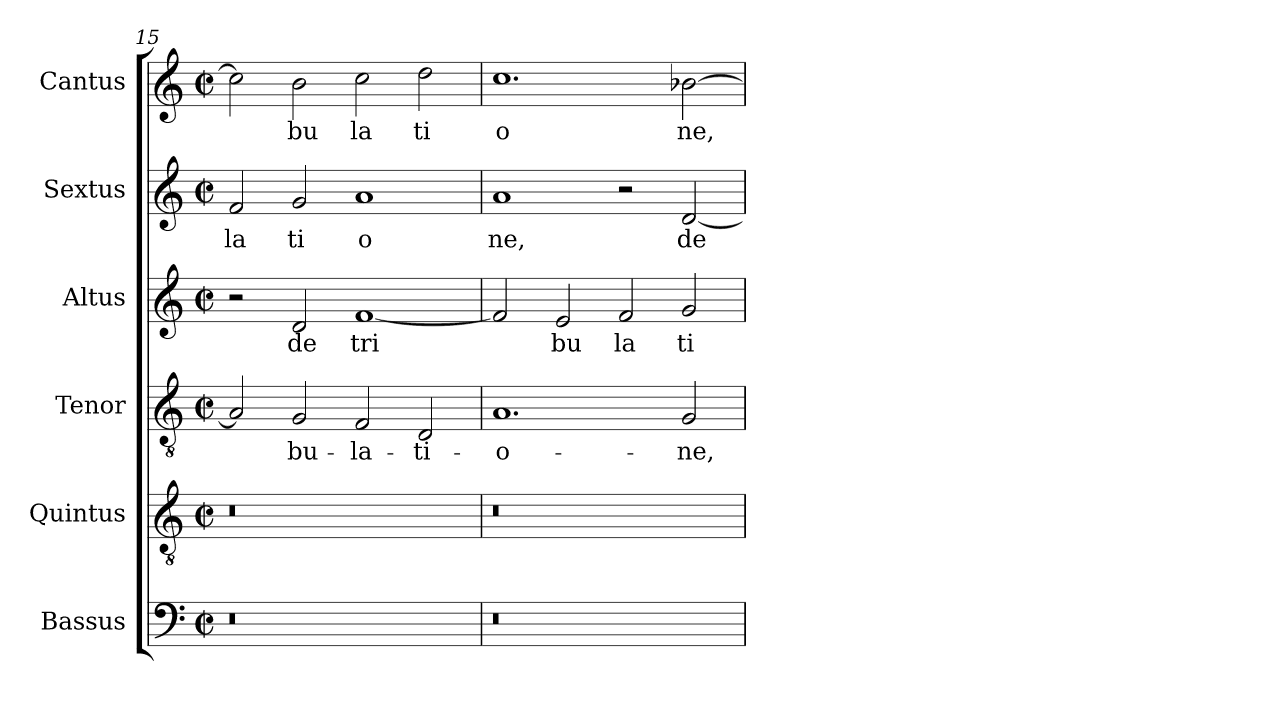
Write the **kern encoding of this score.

**kern	**kern	**kern	**text	**kern	**text	**kern	**text	**kern	**text
*part6	*part5	*part4	*part4	*part3	*part3	*part2	*part2	*part1	*part1
*staff6	*staff5	*staff4	*staff4	*staff3	*staff3	*staff2	*staff2	*staff1	*staff1
*I"Bassus	*I"Quintus	*I"Tenor	*	*I"Altus	*	*I"Sextus	*	*I"Cantus	*
*clefF4	*clefGv2	*clefGv2	*	*clefG2	*	*clefG2	*	*clefG2	*
*M2/2	*M2/2	*M2/2	*	*M2/2	*	*M2/2	*	*M2/2	*
*met(c|)	*met(c|)	*met(c|)	*	*met(c|)	*	*met(c|)	*	*met(c|)	*
=15	=15	=15	=15	=15	=15	=15	=15	=15	=15
!	!	!	!	!	!	!	!LO:LY:b:cj	!	!
0r	0r	2A/]	.	2r	.	2f/	la	2cc\]	.
!	!	!	!LO:LY:b:cj	!	!LO:LY:b:cj	!	!LO:LY:b:cj	!	!LO:LY:b:cj
.	.	2G/	-bu-	2d/	de	2g/	ti	2b\	bu
!	!	!	!LO:LY:b:cj	!	!LO:LY:b:cj	!	!LO:LY:b:cj	!	!LO:LY:b:cj
.	.	2F/	-la-	[>1f	tri	1a	o	2cc\	la
!	!	!	!LO:LY:b:cj	!	!	!	!	!	!LO:LY:b:cj
.	.	2D/	-ti-	.	.	.	.	2dd\	ti
!!LO:PB:g=z
=16	=16	=16	=16	=16	=16	=16	=16	=16	=16
!	!	!	!LO:LY:b:cj	!	!	!	!LO:LY:b:cj	!	!LO:LY:b:cj
0r	0r	1.A	-o-	2f/]	.	1a	ne,	1.cc	o
!	!	!	!	!	!LO:LY:b:cj	!	!	!	!
.	.	.	.	2e/	bu	.	.	.	.
!	!	!	!	!	!LO:LY:b:cj	!	!	!	!
.	.	.	.	2f/	la	2r	.	.	.
!	!	!	!LO:LY:b:cj	!	!LO:LY:b:cj	!	!LO:LY:b:cj	!	!LO:LY:b
.	.	2G/	-ne,	2g/	ti	[<2d/	de	[>2b-X\	ne,
=	=	=	=	=	=	=	=	=	=
*-	*-	*-	*-	*-	*-	*-	*-	*-	*-
